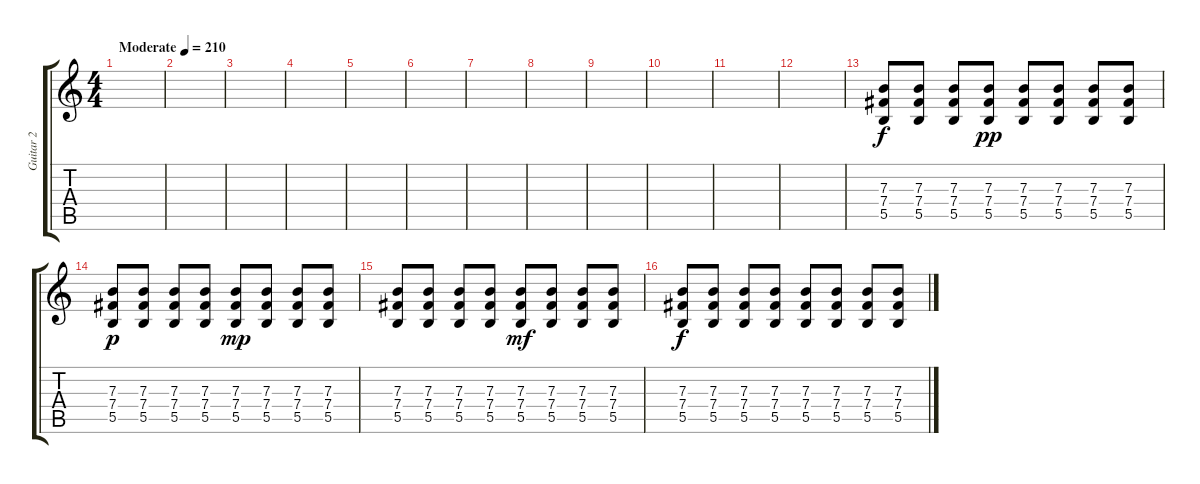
\track ("Guitar 2" "Guitar 2") {instrument distortionguitar}
\staff {score tabs}
\tuning (Db4 Ab3 E3 B2 Gb2 B1) {hide}
\ts (4 4)
\tempo (210 "Moderate")
\clef g2
\ks c
|
|
|
|
|
|
|
|
|
|
|
|
(7.3 7.4 5.5).8 (7.3 7.4 5.5).8 (7.3 7.4 5.5).8 (7.3 7.4 5.5).8{dy pp} (7.3 7.4 5.5).8 (7.3 7.4 5.5).8 (7.3 7.4 5.5).8 (7.3 7.4 5.5).8 |
(7.3 7.4 5.5).8{dy p} (7.3 7.4 5.5).8 (7.3 7.4 5.5).8 (7.3 7.4 5.5).8 (7.3 7.4 5.5).8{dy mp} (7.3 7.4 5.5).8 (7.3 7.4 5.5).8 (7.3 7.4 5.5).8 |
(7.3 7.4 5.5).8 (7.3 7.4 5.5).8 (7.3 7.4 5.5).8 (7.3 7.4 5.5).8 (7.3 7.4 5.5).8{dy mf} (7.3 7.4 5.5).8 (7.3 7.4 5.5).8 (7.3 7.4 5.5).8 |
(7.3 7.4 5.5).8{dy f} (7.3 7.4 5.5).8 (7.3 7.4 5.5).8 (7.3 7.4 5.5).8 (7.3 7.4 5.5).8 (7.3 7.4 5.5).8 (7.3 7.4 5.5).8 (7.3 7.4 5.5).8
